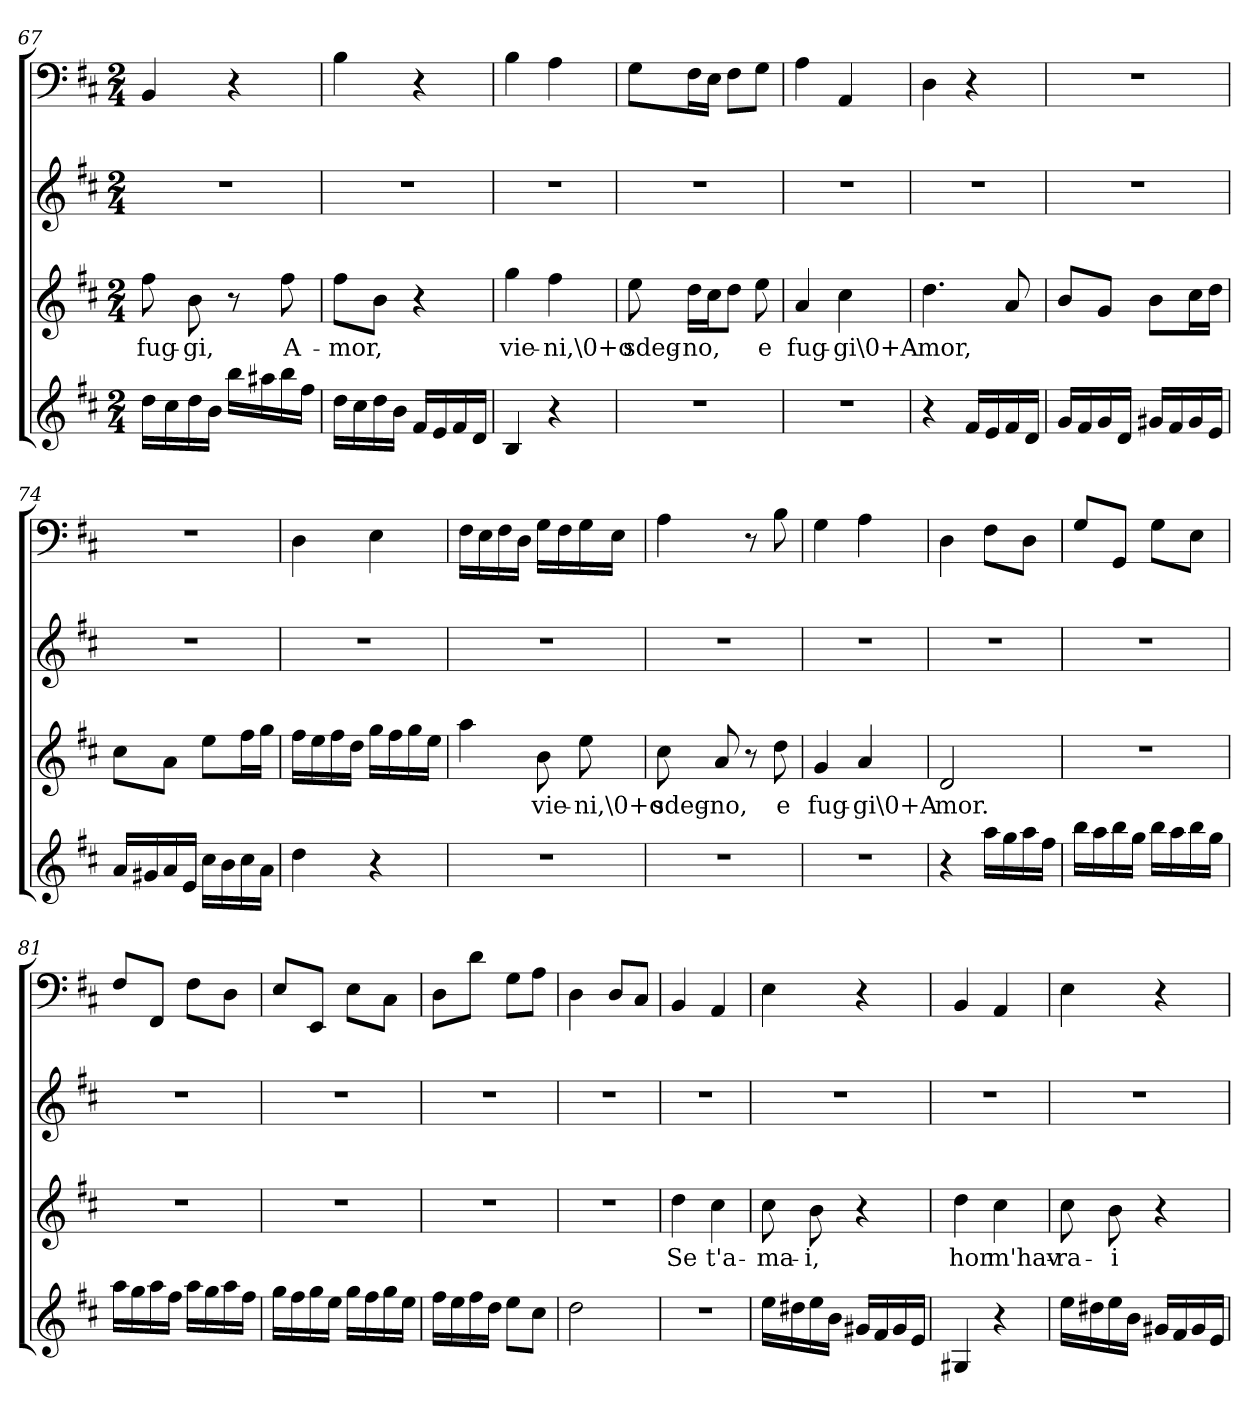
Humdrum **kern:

**kern	**kern	**text	**kern	**kern
*part4	*part3	*part3	*part2	*part1
*staff4	*staff3	*staff3	*staff2	*staff1
*clefG2	*clefG2	*	*clefG2	*clefF4
*k[f#c#]	*k[f#c#]	*	*k[f#c#]	*k[f#c#]
*D:	*D:	*	*D:	*D:
*M2/4	*M2/4	*	*M2/4	*M2/4
=67	=67	=67	=67	=67
16dd\LL	8ff#\	fug-	2r	4BB/
16cc#\	.	.	.	.
16dd\	8b\	-gi,	.	.
16b\JJ	.	.	.	.
16bb\LL	8r	.	.	4r
16aa#X\	.	.	.	.
16bb\	8ff#\	A-	.	.
16ff#\JJ	.	.	.	.
=68	=68	=68	=68	=68
16dd\LL	8ff#\L	-mor,	2r	4B\
16cc#\	.	.	.	.
16dd\	8b\J	.	.	.
16b\JJ	.	.	.	.
16f#/LL	4r	.	.	4r
16e/	.	.	.	.
16f#/	.	.	.	.
16d/JJ	.	.	.	.
=69	=69	=69	=69	=69
4B/	4gg\	vie-	2r	4B\
4r	4ff#\	-ni,\0+o	.	4A\
=70	=70	=70	=70	=70
2r	8ee\	sdeg-	2r	8G\L
.	16dd\LL	-no,	.	16F#\L
.	16cc#\J	.	.	16E\JJ
.	8dd\J	.	.	8F#\L
.	8ee\	e	.	8G\J
=71	=71	=71	=71	=71
2r	4a/	fug-	2r	4A\
.	4cc#\	-gi\0+A-	.	4AA/
=72	=72	=72	=72	=72
4r	4.dd\	-mor,	2r	4D\
16f#/LL	.	.	.	4r
16e/	.	.	.	.
16f#/	8a/	.	.	.
16d/JJ	.	.	.	.
=73	=73	=73	=73	=73
16g/LL	8b/L	.	2r	2r
16f#/	.	.	.	.
16g/	8g/J	.	.	.
16d/JJ	.	.	.	.
16g#X/LL	8b\L	.	.	.
16f#/	.	.	.	.
16g#/	16cc#\L	.	.	.
16e/JJ	16dd\JJ	.	.	.
=74	=74	=74	=74	=74
16a/LL	8cc#\L	.	2r	2r
16g#X/	.	.	.	.
16a/	8a\J	.	.	.
16e/JJ	.	.	.	.
16cc#\LL	8ee\L	.	.	.
16b\	.	.	.	.
16cc#\	16ff#\L	.	.	.
16a\JJ	16gg\JJ	.	.	.
=75	=75	=75	=75	=75
4dd\	16ff#\LL	.	2r	4D\
.	16ee\	.	.	.
.	16ff#\	.	.	.
.	16dd\JJ	.	.	.
4r	16gg\LL	.	.	4E\
.	16ff#\	.	.	.
.	16gg\	.	.	.
.	16ee\JJ	.	.	.
=76	=76	=76	=76	=76
2r	4aa\	.	2r	16F#\LL
.	.	.	.	16E\
.	.	.	.	16F#\
.	.	.	.	16D\JJ
.	8b\	vie-	.	16G\LL
.	.	.	.	16F#\
.	8ee\	-ni,\0+o	.	16G\
.	.	.	.	16E\JJ
=77	=77	=77	=77	=77
2r	8cc#\	sdeg-	2r	4A\
.	8a/	-no,	.	.
.	8r	.	.	8r
.	8dd\	e	.	8B\
=78	=78	=78	=78	=78
2r	4g/	fug-	2r	4G\
.	4a/	-gi\0+A-	.	4A\
=79	=79	=79	=79	=79
4r	2d/	-mor.	2r	4D\
16aa\LL	.	.	.	8F#\L
16gg\	.	.	.	.
16aa\	.	.	.	8D\J
16ff#\JJ	.	.	.	.
=80	=80	=80	=80	=80
16bb\LL	2r	.	2r	8G/L
16aa\	.	.	.	.
16bb\	.	.	.	8GG/J
16gg\JJ	.	.	.	.
16bb\LL	.	.	.	8G\L
16aa\	.	.	.	.
16bb\	.	.	.	8E\J
16gg\JJ	.	.	.	.
=81	=81	=81	=81	=81
16aa\LL	2r	.	2r	8F#/L
16gg\	.	.	.	.
16aa\	.	.	.	8FF#/J
16ff#\JJ	.	.	.	.
16aa\LL	.	.	.	8F#\L
16gg\	.	.	.	.
16aa\	.	.	.	8D\J
16ff#\JJ	.	.	.	.
=82	=82	=82	=82	=82
16gg\LL	2r	.	2r	8E/L
16ff#\	.	.	.	.
16gg\	.	.	.	8EE/J
16ee\JJ	.	.	.	.
16gg\LL	.	.	.	8E\L
16ff#\	.	.	.	.
16gg\	.	.	.	8C#\J
16ee\JJ	.	.	.	.
=83	=83	=83	=83	=83
16ff#\LL	2r	.	2r	8D\L
16ee\	.	.	.	.
16ff#\	.	.	.	8d\J
16dd\JJ	.	.	.	.
8ee\L	.	.	.	8G\L
8cc#\J	.	.	.	8A\J
=84	=84	=84	=84	=84
2dd\	2r	.	2r	4D\
.	.	.	.	8D/L
.	.	.	.	8C#/J
=85	=85	=85	=85	=85
2r	4dd\	Se	2r	4BB/
.	4cc#\	t'a-	.	4AA/
=86	=86	=86	=86	=86
16ee\LL	8cc#\	-ma-	2r	4E\
16dd#X\	.	.	.	.
16ee\	8b\	-i,	.	.
16b\JJ	.	.	.	.
16g#X/LL	4r	.	.	4r
16f#/	.	.	.	.
16g#/	.	.	.	.
16e/JJ	.	.	.	.
=87	=87	=87	=87	=87
4G#X/	4dd\	hor	2r	4BB/
4r	4cc#\	m'hav-	.	4AA/
=88	=88	=88	=88	=88
16ee\LL	8cc#\	-ra-	2r	4E\
16dd#X\	.	.	.	.
16ee\	8b\	-i	.	.
16b\JJ	.	.	.	.
16g#X/LL	4r	.	.	4r
16f#/	.	.	.	.
16g#/	.	.	.	.
16e/JJ	.	.	.	.
=	=	=	=	=
*-	*-	*-	*-	*-
